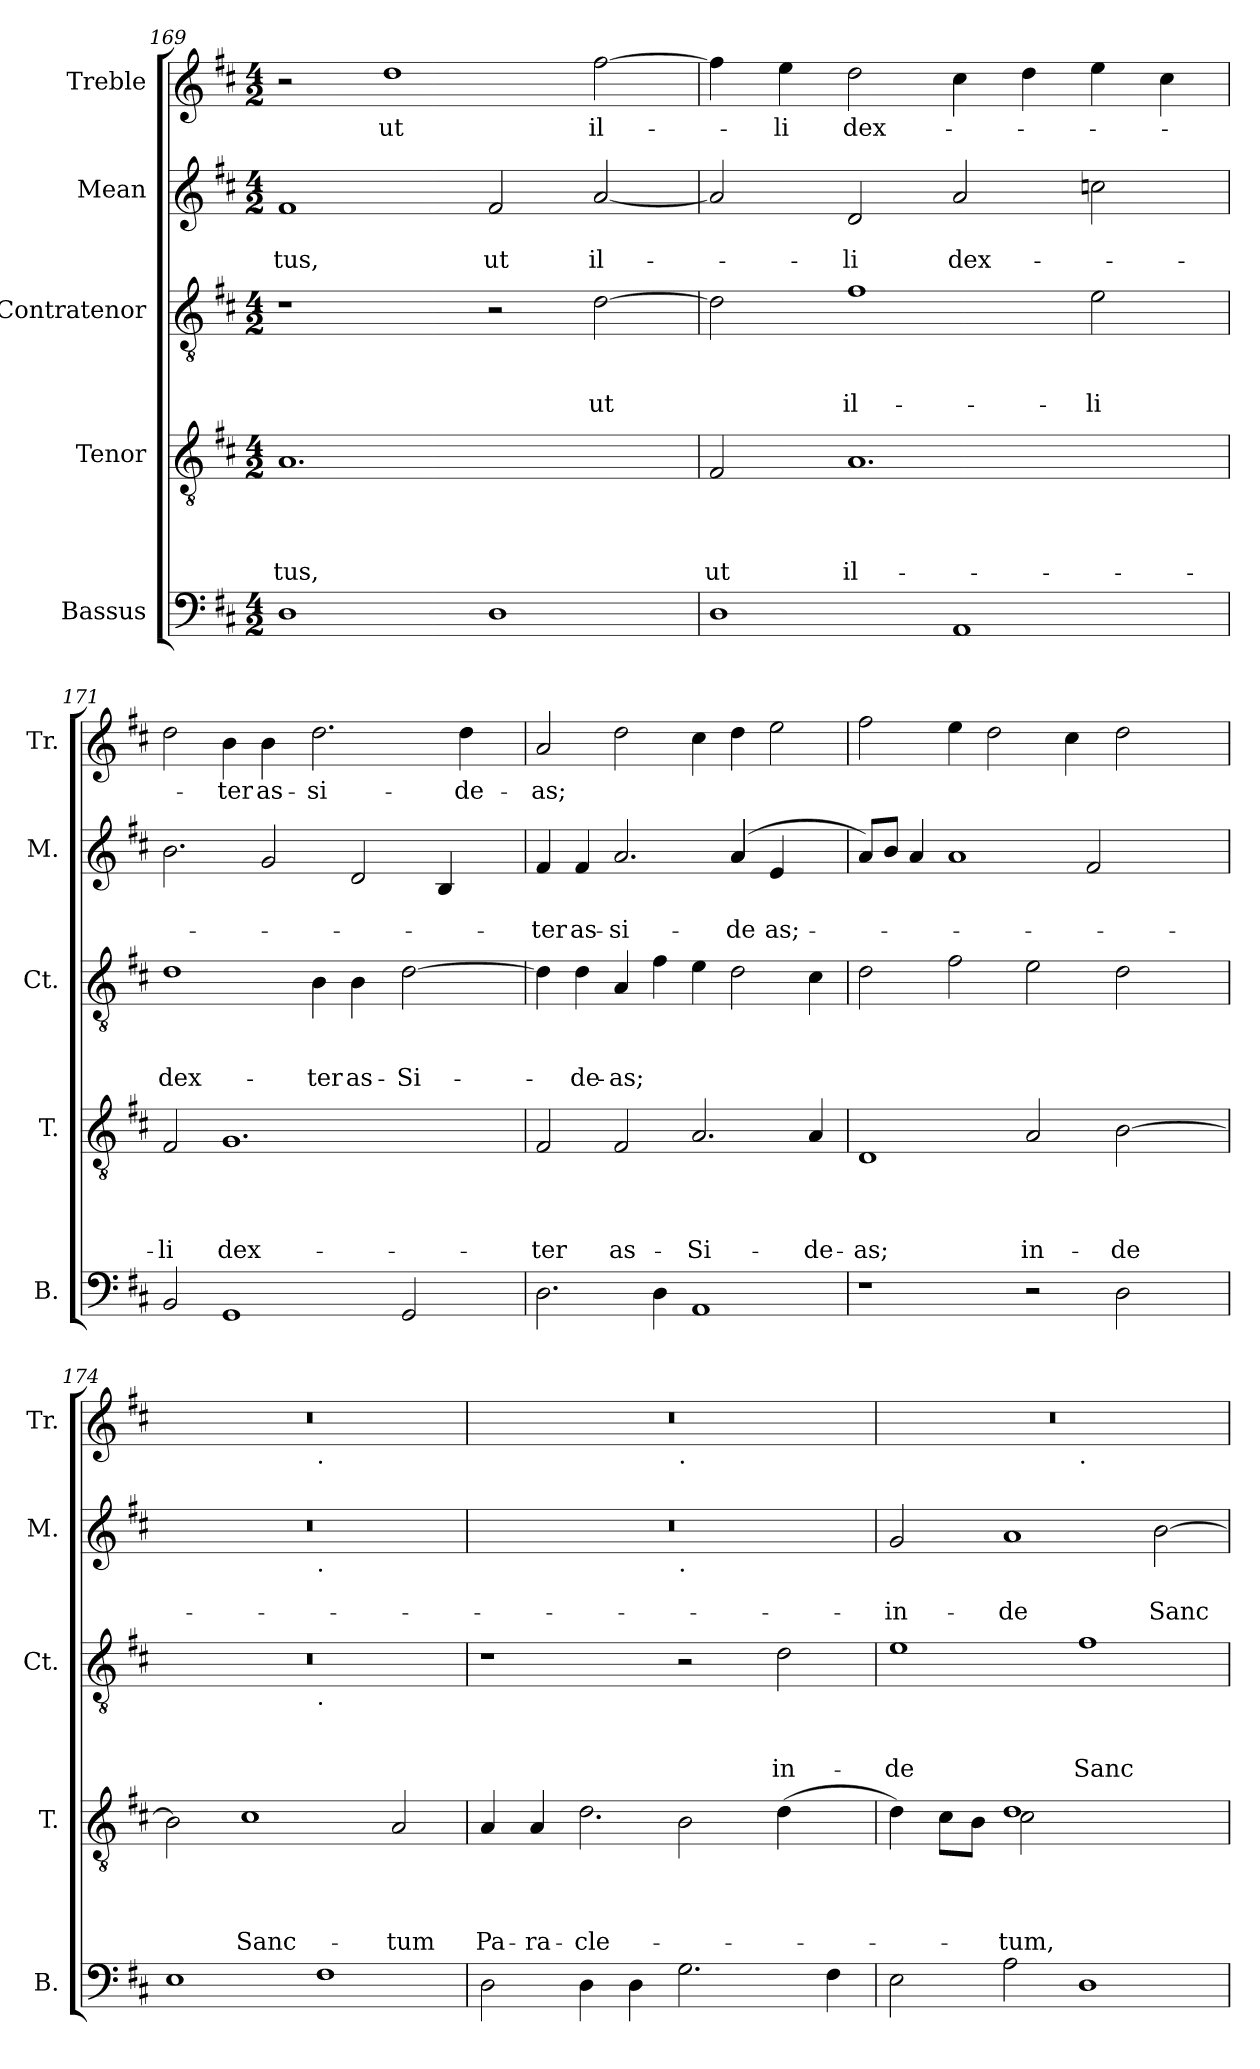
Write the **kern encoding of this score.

**kern	**kern	**text	**text	**text	**text	**kern	**text	**text	**text	**kern	**text	**text	**kern	**text
*part5	*part4	*part4	*part4	*part4	*part4	*part3	*part3	*part3	*part3	*part2	*part2	*part2	*part1	*part1
*staff5	*staff4	*staff4	*staff4	*staff4	*staff4	*staff3	*staff3	*staff3	*staff3	*staff2	*staff2	*staff2	*staff1	*staff1
*I"Bassus	*I"Tenor	*	*	*	*	*I"Contratenor	*	*	*	*I"Mean	*	*	*I"Treble	*
*I'B.	*I'T.	*	*	*	*	*I'Ct.	*	*	*	*I'M.	*	*	*I'Tr.	*
!!LO:LB:g=z
*clefF4	*clefGv2	*	*	*	*	*clefGv2	*	*	*	*clefG2	*	*	*clefG2	*
*k[f#c#]	*k[f#c#]	*	*	*	*	*k[f#c#]	*	*	*	*k[f#c#]	*	*	*k[f#c#]	*
*D:	*D:	*	*	*	*	*D:	*	*	*	*D:	*	*	*D:	*
*M4/2	*M4/2	*	*	*	*	*M4/2	*	*	*	*M4/2	*	*	*M4/2	*
=169	=169	=169	=169	=169	=169	=169	=169	=169	=169	=169	=169	=169	=169	=169
!	!	!	!	!	!LO:LY:b	!	!	!	!	!	!	!LO:LY:b	!	!
1D	1.A	.	.	.	-tus,	1r	.	.	.	1f#	.	-tus,	2r	.
!	!	!	!	!	!	!	!	!	!	!	!	!	!	!LO:LY:b
.	.	.	.	.	.	.	.	.	.	.	.	.	1dd	ut
!	!	!	!	!	!	!	!	!	!	!	!	!LO:LY:b	!	!
1D	.	.	.	.	.	2r	.	.	.	2f#/	.	ut	.	.
!	!	!	!	!	!	!	!	!	!LO:LY:b	!	!	!LO:LY:b	!	!LO:LY:b
.	2ryy	.	.	.	.	[>2d\	.	.	ut	[<2a/	.	il-	[>2ff#\	il-
=170	=170	=170	=170	=170	=170	=170	=170	=170	=170	=170	=170	=170	=170	=170
!	!	!	!	!	!LO:LY:b	!	!	!	!	!	!	!	!	!
1D	2F#/	.	.	.	ut	2d\]	.	.	.	2a/]	.	.	4ff#\]	.
!	!	!	!	!	!	!	!	!	!	!	!	!	!	!LO:LY:b
.	.	.	.	.	.	.	.	.	.	.	.	.	4ee\	-li
!	!	!	!	!	!LO:LY:b	!	!	!	!LO:LY:b	!	!	!LO:LY:b	!	!LO:LY:b
.	1.A	.	.	.	il-	1f#	.	.	il-	2d/	.	-li	2dd\	dex-
!	!	!	!	!	!	!	!	!	!	!	!	!LO:LY:b	!	!
1AA	.	.	.	.	.	.	.	.	.	2a/	.	dex-	4cc#\	.
.	.	.	.	.	.	.	.	.	.	.	.	.	4dd\	.
!	!	!	!	!	!	!	!	!	!LO:LY:b	!	!	!	!	!
.	.	.	.	.	.	2e\	.	.	-li	2cc\	.	.	4ee\	.
.	.	.	.	.	.	.	.	.	.	.	.	.	4cc#\	.
=171	=171	=171	=171	=171	=171	=171	=171	=171	=171	=171	=171	=171	=171	=171
!	!	!	!	!	!LO:LY:b	!	!	!	!LO:LY:b	!	!	!	!	!
*	*	*	*	*	*	*	*	*	*	*^	*	*	*	*
*	*	*	*	*	*	*	*	*	*	*	*^	*	*	*	*
*	*	*	*	*	*	*	*	*	*	*	*	*^	*	*	*	*
2BB/	2F#/	.	.	.	-li	1d	.	.	dex-	2.b\	2.ryy	1ryy	1ryy	.	.	2dd\	.
!	!	!	!	!	!LO:LY:b	!	!	!	!	!	!	!	!	!	!	!	!LO:LY:b
1GG	1.G	.	.	.	dex-	.	.	.	.	.	.	.	.	.	.	4b\	-ter
!	!	!	!	!	!	!	!	!	!	!	!	!	!	!	!	!	!LO:LY:b
.	.	.	.	.	.	.	.	.	.	16.ryy	2g/	.	.	.	.	4b\	as-
.	.	.	.	.	.	.	.	.	.	1ryy	.	.	.	.	.	.	.
!	!	!	!	!	!	!	!	!	!LO:LY:b	!	!	!	!	!	!	!	!LO:LY:b
.	.	.	.	.	.	4B\	.	.	-ter	.	.	4ryy	2ryy	.	.	2.dd\	-si-
!	!	!	!	!	!	!	!	!	!LO:LY:b	!	!	!	!	!	!	!	!
.	.	.	.	.	.	4B\	.	.	as-	.	16.ryy	2d/	.	.	.	.	.
.	.	.	.	.	.	.	.	.	.	.	2ryy	.	.	.	.	.	.
!	!	!	!	!	!	!	!	!	!LO:LY:b	!	!	!	!	!	!	!	!
2GG/	.	.	.	.	.	[>2d\	.	.	-Si-	.	.	.	8ryy	.	.	.	.
.	.	.	.	.	.	.	.	.	.	.	.	.	32ryy	.	.	.	.
.	.	.	.	.	.	.	.	.	.	.	.	.	4B/	.	.	.	.
!	!	!	!	!	!	!	!	!	!	!	!	!	!	!	!	!	!LO:LY:b
.	.	.	.	.	.	.	.	.	.	.	.	16.ryy	.	.	.	4dd\	-de-
.	.	.	.	.	.	.	.	.	.	8ryy	8ryy	8ryy	.	.	.	.	.
.	.	.	.	.	.	.	.	.	.	.	.	.	16.ryy	.	.	.	.
.	.	.	.	.	.	.	.	.	.	32ryy	32ryy	32ryy	.	.	.	.	.
*	*	*	*	*	*	*	*	*	*	*	*	*v	*v	*	*	*	*
=172	=172	=172	=172	=172	=172	=172	=172	=172	=172	=172	=172	=172	=172	=172	=172	=172
!	!	!	!	!	!LO:LY:b	!	!	!	!	!	!	!	!	!LO:LY:b	!	!LO:LY:b
2.D\	2F#/	.	.	.	-ter	4d\]	.	.	.	4f#/	1ryy	1.ryy	.	-ter	2a/	-as;
!	!	!	!	!	!	!	!	!	!LO:LY:b	!	!	!	!	!LO:LY:b	!	!
.	.	.	.	.	.	4d\	.	.	-de-	4f#/	.	.	.	as-	.	.
!	!	!	!	!	!LO:LY:b	!	!	!	!LO:LY:b	!	!	!	!	!LO:LY:b	!	!
.	2F#/	.	.	.	as-	4A/	.	.	-as;	2.a/	.	.	.	-si-	2dd\	.
4D\	.	.	.	.	.	4f#\	.	.	.	.	.	.	.	.	.	.
!	!	!	!	!	!LO:LY:b	!	!	!	!	!	!	!	!	!	!	!
1AA	2.A/	.	.	.	-Si-	4e\	.	.	.	.	4ryy	.	.	.	4cc#\	.
!	!	!	!	!	!	!	!	!	!	!	!	!	!	!LO:LY:b	!	!
.	.	.	.	.	.	2d\	.	.	.	(<4a/	4a/	.	.	-de-	4dd\	.
!	!	!	!	!	!	!	!	!	!	!	!	!	!	!LO:LY:b	!	!
.	.	.	.	.	.	.	.	.	.	4ryy	4ryy	4e/	.	-as;	2ee\	.
!	!	!	!	!	!LO:LY:b	!	!	!	!	!	!	!	!	!	!	!
.	4A/	.	.	.	-de-	4c#\	.	.	.	4ryy	4ryy	4ryy	.	.	.	.
=173	=173	=173	=173	=173	=173	=173	=173	=173	=173	=173	=173	=173	=173	=173	=173	=173
!	!	!	!	!	!LO:LY:b	!	!	!	!	!	!	!	!	!	!	!
*	*	*	*	*	*	*	*	*	*	*	*v	*v	*	*	*	*
1r	1D	.	.	.	-as;	2d\	.	.	.	8a/L)	1ryy	.	.	2ff#\	.
.	.	.	.	.	.	.	.	.	.	8b/J	.	.	.	.	.
.	.	.	.	.	.	.	.	.	.	4a/	.	.	.	.	.
.	.	.	.	.	.	2f#\	.	.	.	1a	.	.	.	4ee\	.
.	.	.	.	.	.	.	.	.	.	.	.	.	.	2dd\	.
!	!	!	!	!	!LO:LY:b	!	!	!	!	!	!	!	!	!	!
2r	2A/	.	.	.	in-	2e\	.	.	.	.	4ryy	.	.	.	.
.	.	.	.	.	.	.	.	.	.	.	16.ryy	.	.	4cc#\	.
.	.	.	.	.	.	.	.	.	.	.	2f#/	.	.	.	.
!	!	!	!	!	!LO:LY:b	!	!	!	!	!	!	!	!	!	!
2D\	[>2B\	.	.	.	-de	2d\	.	.	.	8ryy	.	.	.	2dd\	.
.	.	.	.	.	.	.	.	.	.	32ryy	.	.	.	.	.
.	.	.	.	.	.	.	.	.	.	4ryy	.	.	.	.	.
.	.	.	.	.	.	.	.	.	.	.	8ryy	.	.	.	.
.	.	.	.	.	.	.	.	.	.	16.ryy	.	.	.	.	.
.	.	.	.	.	.	.	.	.	.	.	32ryy	.	.	.	.
!!LO:PB:g=z
=174	=174	=174	=174	=174	=174	=174	=174	=174	=174	=174	=174	=174	=174	=174	=174
*	*	*	*	*	*	*^	*	*	*	*	*	*	*	*^	*
1E	2B\]	.	.	.	.	0r	1ryy	.	.	.	0r	1ryy	.	.	0r	1ryy	.
!	!	!	!	!	!LO:LY:b	!	!	!	!	!	!	!	!	!	!	!	!
.	1c#	.	.	.	Sanc-	.	.	.	.	.	.	.	.	.	.	.	.
!	!	!	!	!	!	!	!	!	!	!	!	!	!	!	!	!LO:TX:b:t=.	!
!	!	!	!	!	!	!	!	!	!	!	!	!LO:TX:b:t=.	!	!	!	!	!
!	!	!	!	!	!	!	!LO:TX:b:t=.	!	!	!	!	!	!	!	!	!	!
1F#	.	.	.	.	.	.	1ryy	.	.	.	.	1ryy	.	.	.	1ryy	.
!	!	!	!	!	!LO:LY:b	!	!	!	!	!	!	!	!	!	!	!	!
.	2A/	.	.	.	-tum	.	.	.	.	.	.	.	.	.	.	.	.
=175	=175	=175	=175	=175	=175	=175	=175	=175	=175	=175	=175	=175	=175	=175	=175	=175	=175
!	!	!	!	!	!LO:LY:b	!	!	!	!	!	!	!	!	!	!	!	!
*	*^	*	*	*	*	*v	*v	*	*	*	*	*	*	*	*	*	*
2D\	4A/	1ryy	.	.	.	Pa-	1r	.	.	.	0r	1ryy	.	.	0r	1ryy	.
!	!	!	!	!	!	!LO:LY:b	!	!	!	!	!	!	!	!	!	!	!
.	4A/	.	.	.	.	-ra-	.	.	.	.	.	.	.	.	.	.	.
!	!	!	!	!	!	!LO:LY:b	!	!	!	!	!	!	!	!	!	!	!
4D\	2.d\	.	.	.	.	-cle-	.	.	.	.	.	.	.	.	.	.	.
4D\	.	.	.	.	.	.	.	.	.	.	.	.	.	.	.	.	.
!	!	!	!	!	!	!	!	!	!	!	!	!	!	!	!	!LO:TX:b:t=.	!
!	!	!	!	!	!	!	!	!	!	!	!	!LO:TX:b:t=.	!	!	!	!	!
2.G\	.	2B\	.	.	.	.	2r	.	.	.	.	1ryy	.	.	.	1ryy	.
.	4ryy	.	.	.	.	.	.	.	.	.	.	.	.	.	.	.	.
!	!	!	!	!	!	!	!	!	!	!LO:LY:b	!	!	!	!	!	!	!
.	2ryy	(>4d\	.	.	.	.	2d\	.	.	in-	.	.	.	.	.	.	.
4F#\	.	4ryy	.	.	.	.	.	.	.	.	.	.	.	.	.	.	.
=176	=176	=176	=176	=176	=176	=176	=176	=176	=176	=176	=176	=176	=176	=176	=176	=176	=176
!	!	!	!	!	!	!	!	!	!	!LO:LY:b	!	!	!	!LO:LY:b	!	!	!
*	*	*	*	*	*	*	*	*	*	*	*v	*v	*	*	*	*	*
2E\	4d\)	2ryy	.	.	.	.	1e	.	.	-de	2g/	.	in-	0r	1ryy	.
.	8c#\L	.	.	.	.	.	.	.	.	.	.	.	.	.	.	.
.	8B\J	.	.	.	.	.	.	.	.	.	.	.	.	.	.	.
!	!	!	!	!	!	!LO:LY:b	!	!	!	!	!	!	!LO:LY:b	!	!	!
2A\	1d	2c#\	.	.	.	-tum,	.	.	.	.	1a	.	-de	.	.	.
!	!	!	!	!	!	!	!	!	!	!	!	!	!	!	!LO:TX:b:t=.	!
!	!	!	!	!	!	!	!	!	!	!LO:LY:b	!	!	!	!	!	!
1D	.	2ryy	.	.	.	.	1f#	.	.	Sanc-	.	.	.	.	1ryy	.
!	!	!	!	!	!	!	!	!	!	!	!	!	!LO:LY:b	!	!	!
.	2ryy	2ryy	.	.	.	.	.	.	.	.	[>2b\	.	Sanc-	.	.	.
*	*v	*v	*	*	*	*	*	*	*	*	*	*	*	*v	*v	*
=	=	=	=	=	=	=	=	=	=	=	=	=	=	=
*-	*-	*-	*-	*-	*-	*-	*-	*-	*-	*-	*-	*-	*-	*-
